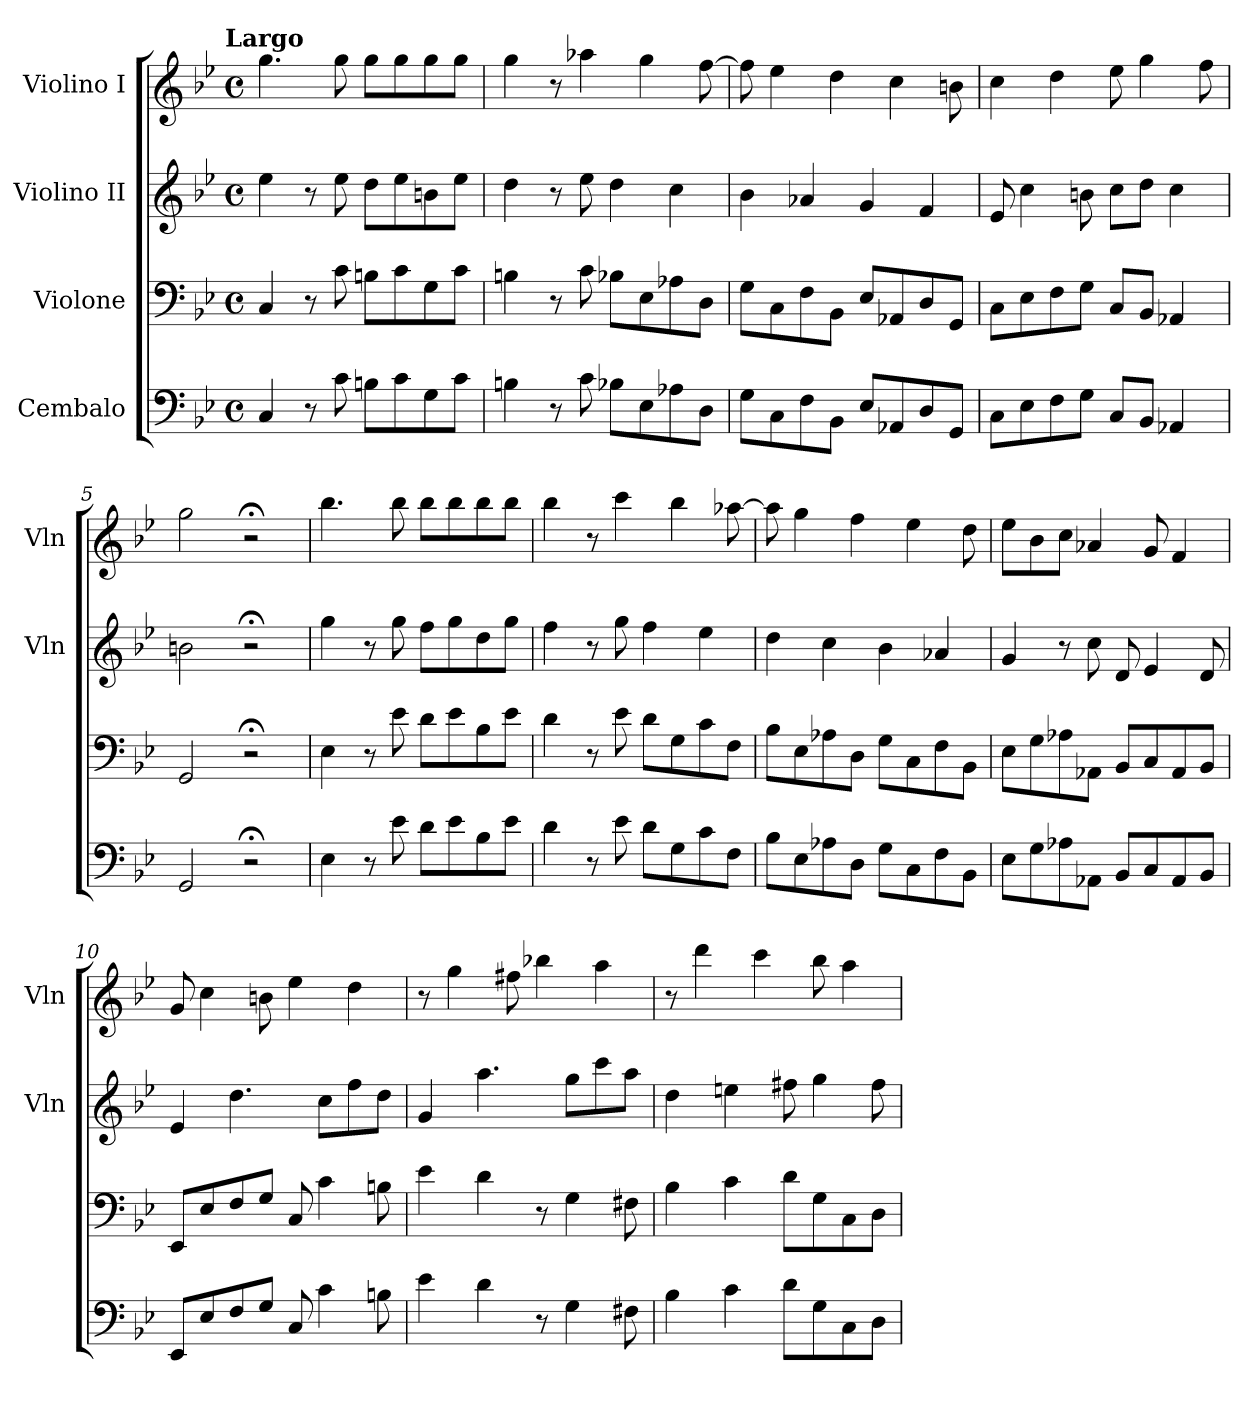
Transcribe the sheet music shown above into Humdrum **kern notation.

**kern	**kern	**kern	**kern
*part4	*part3	*part2	*part1
*staff4	*staff3	*staff2	*staff1
*I"Cembalo	*I"Violone	*I"Violino II	*I"Violino I
*	*	*I'Vln	*I'Vln
*clefF4	*clefF4	*clefG2	*clefG2
*k[b-e-]	*k[b-e-]	*k[b-e-]	*k[b-e-]
*g:	*g:	*g:	*g:
!!LO:TX:omd:t=Largo
*M4/4	*M4/4	*M4/4	*M4/4
*met(c)	*met(c)	*met(c)	*met(c)
*MM46	*MM46	*MM46	*MM46
=1	=1	=1	=1
4C	4C	4ee-	4.gg
8r	8r	8r	.
8c	8c	8ee-	8gg
8BnL	8BnL	8ddL	8ggL
8c	8c	8ee-	8gg
8G	8G	8bn	8gg
8cJ	8cJ	8ee-J	8ggJ
=2	=2	=2	=2
4Bn	4Bn	4dd	4gg
8r	8r	8r	8r
8c	8c	8ee-	4aa-X
8B-XL	8B-XL	4dd	.
8E-	8E-	.	4gg
8A-X	8A-X	4cc	.
8DJ	8DJ	.	[8ff
=3	=3	=3	=3
8GL	8GL	4b-	8ff]
8C	8C	.	4ee-
8F	8F	4a-X	.
8BB-J	8BB-J	.	4dd
8E-L	8E-L	4g	.
8AA-X	8AA-X	.	4cc
8D	8D	4f	.
8GGJ	8GGJ	.	8bn
=4	=4	=4	=4
8CL	8CL	8e-	4cc
8E-	8E-	4cc	.
8F	8F	.	4dd
8GJ	8GJ	8bn	.
8CL	8CL	8ccL	8ee-
8BB-J	8BB-J	8ddJ	4gg
4AA-X	4AA-X	4cc	.
.	.	.	8ff
=5	=5	=5	=5
2GG	2GG	2bn	2gg
2r;<	2r;<	2r;<	2r;<
=6	=6	=6	=6
4E-	4E-	4gg	4.bb-
8r	8r	8r	.
8e-	8e-	8gg	8bb-
8dL	8dL	8ffL	8bb-L
8e-	8e-	8gg	8bb-
8B-	8B-	8dd	8bb-
8e-J	8e-J	8ggJ	8bb-J
=7	=7	=7	=7
4d	4d	4ff	4bb-
8r	8r	8r	8r
8e-	8e-	8gg	4ccc
8dL	8dL	4ff	.
8G	8G	.	4bb-
8c	8c	4ee-	.
8FJ	8FJ	.	[8aa-X
=8	=8	=8	=8
8B-L	8B-L	4dd	8aa-]
8E-	8E-	.	4gg
8A-X	8A-X	4cc	.
8DJ	8DJ	.	4ff
8GL	8GL	4b-	.
8C	8C	.	4ee-
8F	8F	4a-X	.
8BB-J	8BB-J	.	8dd
=9	=9	=9	=9
8E-L	8E-L	4g	8ee-L
8G	8G	.	8b-
8A-X	8A-X	8r	8ccJ
8AA-XJ	8AA-XJ	8cc	4a-X
8BB-L	8BB-L	8d	.
8C	8C	4e-	8g
8AA-	8AA-	.	4f
8BB-J	8BB-J	8d	.
=10	=10	=10	=10
8EE-L	8EE-L	4e-	8g
8E-	8E-	.	4cc
8F	8F	4.dd	.
8GJ	8GJ	.	8bn
8C	8C	.	4ee-
4c	4c	8ccL	.
.	.	8ff	4dd
8Bn	8Bn	8ddJ	.
=11	=11	=11	=11
4e-	4e-	4g	8r
.	.	.	4gg
4d	4d	4.aa	.
.	.	.	8ff#X
8r	8r	.	4bb-X
4G	4G	8ggL	.
.	.	8ccc	4aa
8F#X	8F#X	8aaJ	.
=12	=12	=12	=12
4B-	4B-	4dd	8r
.	.	.	4ddd
4c	4c	4een	.
.	.	.	4ccc
8dL	8dL	8ff#X	.
8G	8G	4gg	8bb-
8C	8C	.	4aa
8DJ	8DJ	8ff#	.
=	=	=	=
*-	*-	*-	*-
